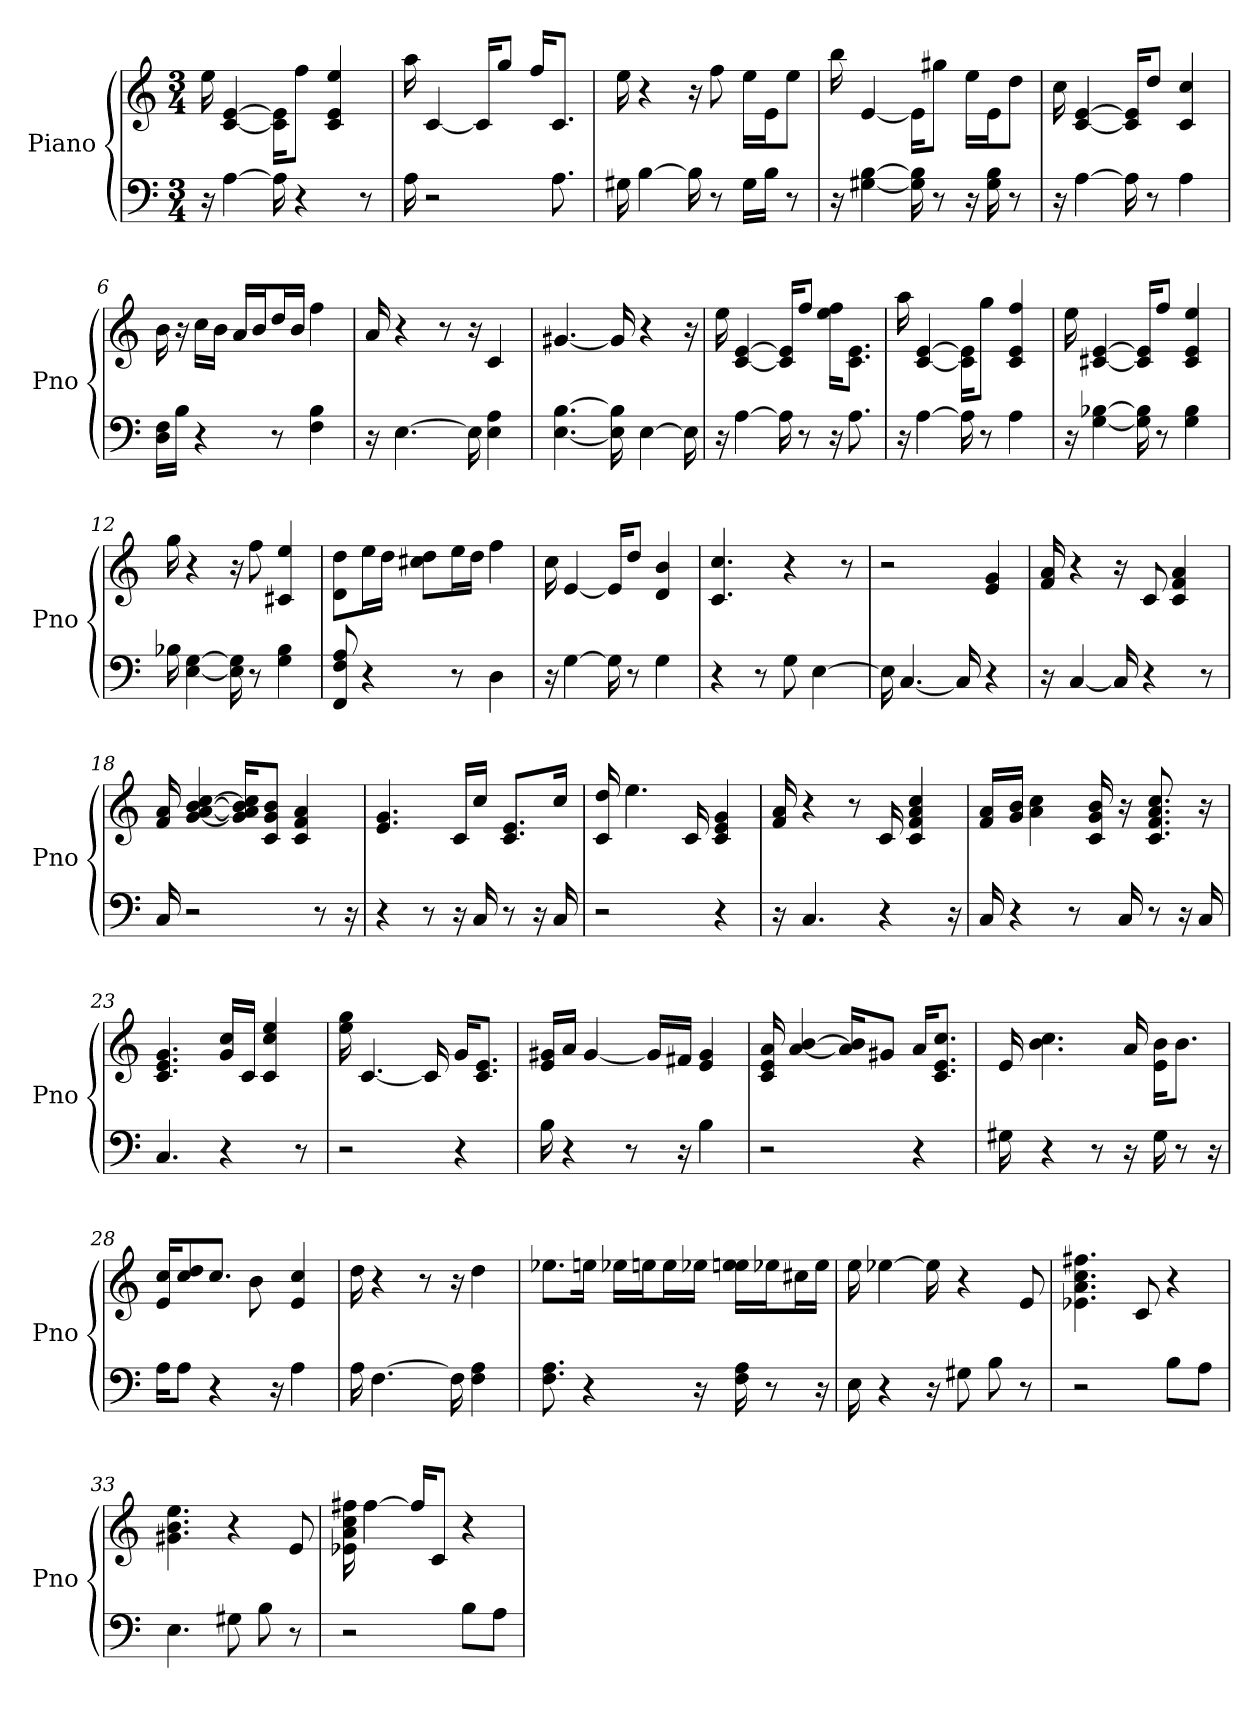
**kern	**kern
*part1	*part1
*staff2	*staff1
*I"Piano	*
*I'Pno	*
*clefF4	*clefG2
*k[]	*k[]
*C:	*C:
*M3/4	*M3/4
*MM133	*MM133
=1	=1
16r	16ee
[4A	[4e [4c
16A]	16e]\ 16c]\KL
4r	8ff\J
.	4ee 4e 4c
8r	.
=2	=2
16A	16aa
2r	[4c
.	16c/KL]
.	8gg/J
.	16ff/KL
8.A	8.c/J
=3	=3
16G#	16ee
[4B	4r
16B]	16r
8r	8ff
16G#\LL	16ee\LL
16B\JJ	16e\J
8r	8ee\J
=4	=4
16r	16bb
[4G# [4B	[4e
16G#] 16B]	16e\KL]
8r	8gg#\J
16r	16ee\LL
16G# 16B	16e\J
8r	8dd\J
=5	=5
16r	16cc
[4A	[4e [4c
16A]	16e]/ 16c]/KL
8r	8dd/J
4A	4cc 4c
=6	=6
16D\ 16F\LL	16b
16B\JJ	16r
4r	16cc\LL
.	16b\JJ
.	16a/LL
.	16b/J
8r	16dd/L
.	16b/JJ
4F 4B	4ff
=7	=7
16r	16a
[4.E	4r
.	8r
16E]	16r
4E 4A	4c
=8	=8
[4.E [4.B	[4.g#
16E] 16B]	16g#]
[4E	4r
16E]	16r
=9	=9
16r	16ee
[4A	[4c [4e
16A]	16c]/ 16e]/KL
8r	8ff/J
16r	16ff\ 16ee\KL
8.A	8.c\ 8.e\J
=10	=10
16r	16aa
[4A	[4e [4c
16A]	16e]\ 16c]\KL
8r	8gg\J
4A	4ff 4e 4c
=11	=11
16r	16ee
[4G [4B-	[4c# [4e
16G] 16B-]	16c#]/ 16e]/KL
8r	8ff/J
4B- 4G	4ee 4c# 4e
=12	=12
16B-	16gg
[4E [4G	4r
16E] 16G]	16r
8r	8ff
4B- 4G	4ee 4c#
=13	=13
8FF 8F 8A	8dd\ 8d\L
4r	16ee\L
.	16dd\JJ
.	8cc#\ 8dd\L
8r	16ee\L
.	16dd\JJ
4D	4ff
=14	=14
16r	16cc
[4G	[4e
16G]	16e/KL]
8r	8dd/J
4G	4b 4d
=15	=15
4r	4.cc 4.c
8r	.
8G	4r
[4E	.
.	8r
=16	=16
16E]	2r
[4.C	.
16C]	.
4r	4g 4e
=17	=17
16r	16a 16f
[4C	4r
16C]	16r
4r	8c
.	4a 4c 4f
8r	.
=18	=18
16C	16a 16f
2r	[4g [4b [4a [4cc
.	16g]/ 16b]/ 16a]/ 16cc]/KL
.	8g/ 8c/ 8b/J
.	4a 4f 4c
8r	.
16r	.
=19	=19
4r	4.e 4.g
8r	.
16r	16c/LL
16C	16cc/JJ
8r	8.e/ 8.c/L
16r	.
16C	16cc/Jk
=20	=20
2r	16c 16dd
.	4.ee
.	16c
4r	4g 4c 4e
=21	=21
16r	16a 16f
4.C	4r
.	8r
4r	16c
.	4a 4f 4cc 4c
16r	.
=22	=22
16C	16a/ 16f/LL
4r	16g/ 16b/JJ
.	4cc 4a
8r	.
.	16b 16c 16g
16C	16r
8r	8.a 8.c 8.f 8.cc
16r	.
16C	16r
=23	=23
4.C	4.g 4.e 4.c
4r	16g/ 16cc/LL
.	16c/JJ
.	4ee 4cc 4c
8r	.
=24	=24
2r	16gg 16ee
.	[4.c
.	16c]
4r	16g/KL
.	8.e/ 8.c/J
=25	=25
16B	16e/ 16g#/LL
4r	16a/JJ
.	[4g#
8r	.
.	16g#/LL]
16r	16f#/JJ
4B	4g# 4e
=26	=26
2r	16e 16c 16a
.	[4b [4a
.	16b]/ 16a]/KL
.	8g#/J
4r	16a/KL
.	8.cc/ 8.c/ 8.e/J
=27	=27
16G#	16e
4r	4.cc 4.b
8r	.
16r	16a
16G#	16b\ 16e\KL
8r	8.b\J
16r	.
=28	=28
16A\KL	16e/ 16cc/KL
8A\J	8dd/ 8cc/
4r	8.cc/J
.	8b
16r	.
4A	4cc 4e
=29	=29
16A	16dd
[4.F	4r
.	8r
16F]	16r
4A 4F	4dd
=30	=30
8.A 8.F	8.ee-\L
4r	16ee\Jk
.	16ee-\LL
.	16ee\J
.	16ee\L
16r	16ee-\JJ
16A 16F	16ee-\ 16ee\LL
8r	16ee-\J
.	16cc#\L
16r	16ee-\JJ
=31	=31
16E	16ee
4r	[4ee-
16r	16ee-]
8G#	4r
8B	.
8r	8e
=32	=32
2r	4.cc 4.a 4.ff# 4.e-
.	8c
8B\L	4r
8A\J	.
=33	=33
4.E	4.b 4.ee 4.g#
8G#	4r
8B	.
8r	8e
=34	=34
2r	16ff# 16e- 16cc 16a
.	[4ff#
.	16ff#/KL]
.	8c/J
8B\L	4r
8A\J	.
=	=
*-	*-
